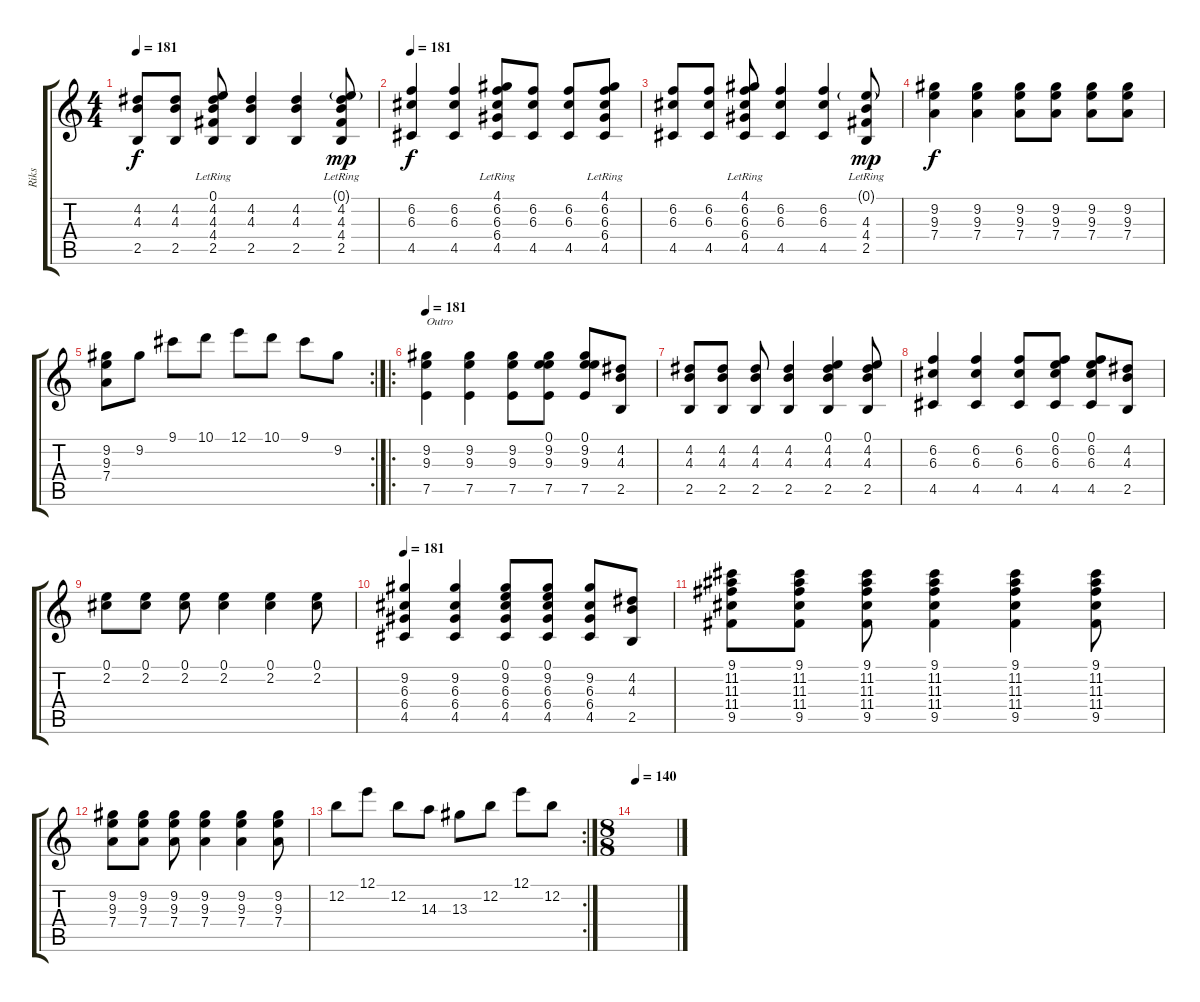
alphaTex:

\track ("Riks" "Riks") {instrument distortionguitar}
\staff {score tabs}
\tuning (E4 B3 G3 D3 A2 E2) {hide}
\ts (4 4)
\tempo 181
\clef g2
\ks c
(4.2 4.3 2.5).8{dy f} (4.2 4.3 2.5).8 (0.1{lr} 4.2 4.3 4.4 2.5).8 (4.2 4.3 2.5).4 (4.2 4.3 2.5).4 (0.1{g lr} 4.2 4.3 4.4 2.5).8{dy mp} |
\tempo 181
(6.2 6.3 4.5).4{dy f} (6.2 6.3 4.5).4 (4.1{lr} 6.2 6.3 6.4 4.5).8 (6.2 6.3 4.5).8 (6.2 6.3 4.5).8 (4.1{lr} 6.2 6.3 6.4 4.5).8 |
(6.2 6.3 4.5).8 (6.2 6.3 4.5).8 (4.1{lr} 6.2 6.3 6.4 4.5).8 (6.2 6.3 4.5).4 (6.2 6.3 4.5).4 (0.1{g lr} 4.3 4.4 2.5).8{dy mp} |
(9.2 9.3 7.4).4{dy f} (9.2 9.3 7.4).4 (9.2 9.3 7.4).8 (9.2 9.3 7.4).8 (9.2 9.3 7.4).8 (9.2 9.3 7.4).8 |
\rc 2
(9.2 9.3 7.4).8 9.2.8 9.1.8 10.1.8 12.1.8 10.1.8 9.1.8 9.2.8 |
\ro
\tempo 181
(9.2 9.3 7.5).4{txt "Outro"} (9.2 9.3 7.5).4 (9.2 9.3 7.5).8 (0.1 9.2 9.3 7.5).8 (0.1 9.2 9.3 7.5).8 (4.2 4.3 2.5).8 |
(4.2 4.3 2.5).8 (4.2 4.3 2.5).8 (4.2 4.3 2.5).8 (4.2 4.3 2.5).4 (0.1 4.2 4.3 2.5).4 (0.1 4.2 4.3 2.5).8 |
(6.2 6.3 4.5).4 (6.2 6.3 4.5).4 (6.2 6.3 4.5).8 (0.1 6.2 6.3 4.5).8 (0.1 6.2 6.3 4.5).8 (4.2 4.3 2.5).8 |
(0.1 2.2).8 (0.1 2.2).8 (0.1 2.2).8 (0.1 2.2).4 (0.1 2.2).4 (0.1 2.2).8 |
\tempo 181
(9.2 6.3 6.4 4.5).4 (9.2 6.3 6.4 4.5).4 (0.1 9.2 6.3 6.4 4.5).8 (0.1 9.2 6.3 6.4 4.5).8 (9.2 6.3 6.4 4.5).8 (4.2 4.3 2.5).8 |
(9.1 11.2 11.3 11.4 9.5).8 (9.1 11.2 11.3 11.4 9.5).8 (9.1 11.2 11.3 11.4 9.5).8 (9.1 11.2 11.3 11.4 9.5).4 (9.1 11.2 11.3 11.4 9.5).4 (9.1 11.2 11.3 11.4 9.5).8 |
(9.2 9.3 7.4).8 (9.2 9.3 7.4).8 (9.2 9.3 7.4).8 (9.2 9.3 7.4).4 (9.2 9.3 7.4).4 (9.2 9.3 7.4).8 |
\rc 2
12.2.8 12.1.8 12.2.8 14.3.8 13.3.8 12.2.8 12.1.8 12.2.8 |
\ts (8 8)
\tempo 140
